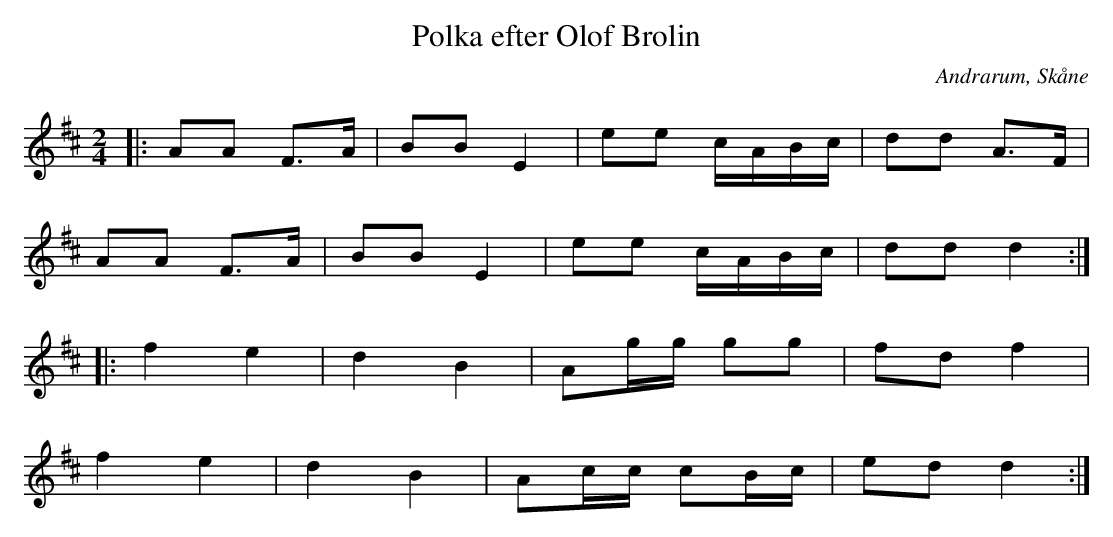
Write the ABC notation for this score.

X:1
T:Polka efter Olof Brolin
O:Andrarum, Skåne
M:2/4
L:1/8
K:D
|: AA F>A | BB E2 | ee c/A/B/c/ | dd A>F |
 AA F>A | BB E2 | ee c/A/B/c/ | dd d2:|
|: f2 e2 | d2 B2 | Ag/g/ gg | fd f2 |
f2 e2 | d2 B2 | Ac/c/ cB/c/ | ed d2 :|
